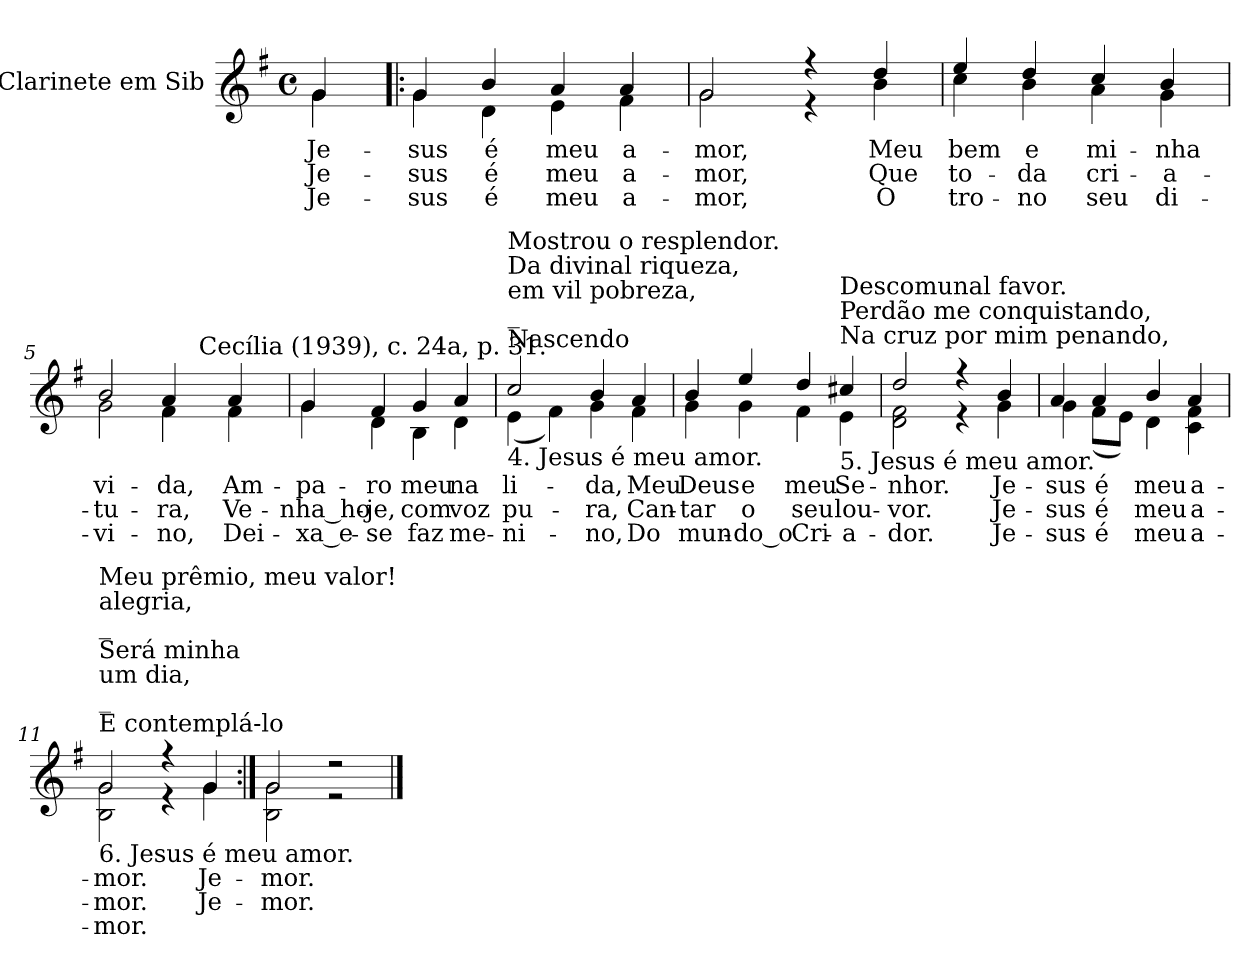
**kern	**text	**text	**text
*part1	*part1	*part1	*part1
*staff1	*staff1	*staff1	*staff1
*I"Clarinete em Sib	*	*	*
*I'Cl.	*	*	*
!!LO:PB:g=z
*clefG2	*	*	*
*ITrd1c2	*	*	*
*k[b-]	*	*	*
*F:	*	*	*
*M4/4	*	*	*
*met(c)	*	*	*
*MM80	*	*	*
=1	=1	=1	=1
!LO:TX:b:cj:t=1.	!	!	!
!LO:TX:b:cj:t=2.	!	!	!
!LO:TX:b:cj:t=3.	!	!	!
!	!LO:LY:b:color=#000000	!LO:LY:b:color=#000000	!LO:LY:b:color=#000000
*^	*	*	*
4fi/	4fi\	Je-	Je-	Je-
=2!|:	=2!|:	=2!|:	=2!|:	=2!|:
!	!	!LO:LY:b:color=#000000	!LO:LY:b:color=#000000	!LO:LY:b:color=#000000
4fi/	4fi\	-sus	-sus	-sus
!	!	!LO:LY:b:color=#000000	!LO:LY:b:color=#000000	!LO:LY:b:color=#000000
4ai/	4ci\	é	é	é
!	!	!LO:LY:b:color=#000000	!LO:LY:b:color=#000000	!LO:LY:b:color=#000000
4gi/	4di\	meu	meu	meu
!	!	!LO:LY:b:color=#000000	!LO:LY:b:color=#000000	!LO:LY:b:color=#000000
4gi/	4ei\	a-	a-	a-
=3	=3	=3	=3	=3
!	!	!LO:LY:b:color=#000000	!LO:LY:b:color=#000000	!LO:LY:b:color=#000000
2fi/	2fi\	-mor,	-mor,	-mor,
4r	4r	.	.	.
!	!	!LO:LY:b:color=#000000	!LO:LY:b:color=#000000	!LO:LY:b:color=#000000
4cci/	4ai\	Meu	Que	O
=4	=4	=4	=4	=4
!	!	!LO:LY:b:color=#000000	!LO:LY:b:color=#000000	!LO:LY:b:color=#000000
4ddi/	4b-i\	bem	to-	tro-
!	!	!LO:LY:b:color=#000000	!LO:LY:b:color=#000000	!LO:LY:b:color=#000000
4cci/	4ai\	e	-da	-no
!	!	!LO:LY:b:color=#000000	!LO:LY:b:color=#000000	!LO:LY:b:color=#000000
4b-i/	4gi\	mi-	cri-	seu
!	!	!LO:LY:b:color=#000000	!LO:LY:b:color=#000000	!LO:LY:b:color=#000000
4ai/	4fi\	-nha	-a-	di-
*v	*v	*	*	*
=5	=5	=5	=5
*^	*	*	*
!	!	!LO:LY:b:color=#000000	!LO:LY:b:color=#000000	!LO:LY:b:color=#000000
*	*^	*	*	*
2ai/	2fi\	2ryy	vi-	-tu-	-vi-
!	!	!	!LO:LY:b:color=#000000	!LO:LY:b:color=#000000	!LO:LY:b:color=#000000
4gi/	4ei\	16ryy	-da,	-ra,	-no,
.	.	32ryy	.	.	.
.	.	128...ryy	.	.	.
!	!	!LO:TX:a:t=Cecília (1939), c. 24a, p. 31.	!	!	!
.	.	4ryy	.	.	.
!	!	!	!LO:LY:b:color=#000000	!LO:LY:b:color=#000000	!LO:LY:b:color=#000000
4gi/	4ei\	.	Am-	Ve-	Dei-
.	.	8ryy	.	.	.
.	.	64ryy	.	.	.
.	.	1024ryy	.	.	.
*v	*v	*v	*	*	*
=6	=6	=6	=6
*^	*	*	*
*	*^	*	*	*
!	!	!	!LO:LY:b:color=#000000	!LO:LY:b:color=#000000	!LO:LY:b:color=#000000
*	*v	*v	*	*	*
4fi/	4fi\	-pa-	-nha_ho-	-xa_e-
!	!	!LO:LY:b:color=#000000	!LO:LY:b:color=#000000	!LO:LY:b:color=#000000
4ei/	4ci\	-ro	-je,	-se
!	!	!LO:LY:b:color=#000000	!LO:LY:b:color=#000000	!LO:LY:b:color=#000000
4fi/	4Ai\	meu	com	faz
!	!	!LO:LY:b:color=#000000	!LO:LY:b:color=#000000	!LO:LY:b:color=#000000
4gi/	4ci\	na	voz	me-
!!LO:LB:g=z	!!
=7	=7	=7	=7	=7
!LO:TX:b:t=4. Jesus é meu amor.	!	!	!	!
!LO:TX:t=Nascendo	!	!	!	!
!LO:TX:t=_	!	!	!	!
!LO:TX:t=em vil pobreza,	!	!	!	!
!LO:TX:t=Da divinal riqueza,	!	!	!	!
!LO:TX:t=Mostrou o resplendor.	!	!	!	!
!	!	!LO:LY:b:color=#000000	!LO:LY:b:color=#000000	!LO:LY:b:color=#000000
2b-i/	(4di\	li-	pu-	-ni-
.	4ei\)	.	.	.
!	!	!LO:LY:b:color=#000000	!LO:LY:b:color=#000000	!LO:LY:b:color=#000000
4ai/	4fi\	-da,	-ra,	-no,
!	!	!LO:LY:b:color=#000000	!LO:LY:b:color=#000000	!LO:LY:b:color=#000000
4gi/	4ei\	Meu	Can-	Do
=8	=8	=8	=8	=8
!	!	!LO:LY:b:color=#000000	!LO:LY:b:color=#000000	!LO:LY:b:color=#000000
4ai/	4fi\	Deus	-tar	mun-
!	!	!LO:LY:b:color=#000000	!LO:LY:b:color=#000000	!LO:LY:b:color=#000000
4ddi/	4fi\	e	o	-do_o
!	!	!LO:LY:b:color=#000000	!LO:LY:b:color=#000000	!LO:LY:b:color=#000000
4cci/	4ei\	meu	seu	Cri-
!LO:TX:b:t=5. Jesus é meu amor.	!	!	!	!
!LO:TX:t=Na cruz por mim penando,	!	!	!	!
!LO:TX:t=Perdão me conquistando,	!	!	!	!
!LO:TX:t=Descomunal favor.	!	!	!	!
!	!	!LO:LY:b:color=#000000	!LO:LY:b:color=#000000	!LO:LY:b:color=#000000
4bni/	4di\	Se-	lou-	-a-
=9	=9	=9	=9	=9
!	!	!LO:LY:b:color=#000000	!LO:LY:b:color=#000000	!LO:LY:b:color=#000000
2cci/	2ci\ 2ei	-nhor.	-vor.	-dor.
4r	4r	.	.	.
!	!	!LO:LY:b:color=#000000	!LO:LY:b:color=#000000	!LO:LY:b:color=#000000
4ai/	4fi\	Je-	Je-	Je-
=10	=10	=10	=10	=10
!	!	!LO:LY:b:color=#000000	!LO:LY:b:color=#000000	!LO:LY:b:color=#000000
4gi/	4fi\	-sus	-sus	-sus
!	!	!LO:LY:b:color=#000000	!LO:LY:b:color=#000000	!LO:LY:b:color=#000000
4gi/	(8ei\L	é	é	é
.	8di\J)	.	.	.
!	!	!LO:LY:b:color=#000000	!LO:LY:b:color=#000000	!LO:LY:b:color=#000000
4ai/	4ci\	meu	meu	meu
!	!	!LO:LY:b:color=#000000	!LO:LY:b:color=#000000	!LO:LY:b:color=#000000
4gi/	4B-i\ 4ei	a-	a-	a-
=11	=11	=11	=11	=11
!LO:TX:b:t=6. Jesus é meu amor.	!	!	!	!
!LO:TX:t=E contemplá-lo	!	!	!	!
!LO:TX:t=_	!	!	!	!
!LO:TX:t=um dia,	!	!	!	!
!LO:TX:t=Será minha	!	!	!	!
!LO:TX:t=_	!	!	!	!
!LO:TX:t=alegria,	!	!	!	!
!LO:TX:t=Meu prêmio, meu valor!	!	!	!	!
!	!	!LO:LY:b:color=#000000	!LO:LY:b:color=#000000	!LO:LY:b:color=#000000
2fi/	2Ai\ 2fi	-mor.	-mor.	-mor.
4r	4r	.	.	.
!	!	!LO:LY:b:color=#000000	!LO:LY:b:color=#000000	!
4fi/	4fi\	Je-	Je-	.
=12:|!	=12:|!	=12:|!	=12:|!	=12:|!
!	!	!LO:LY:b:color=#000000	!LO:LY:b:color=#000000	!
2fi/	2Ai\ 2fi	-mor.	-mor.	.
2r	2r	.	.	.
*v	*v	*	*	*
==	==	==	==
*-	*-	*-	*-
